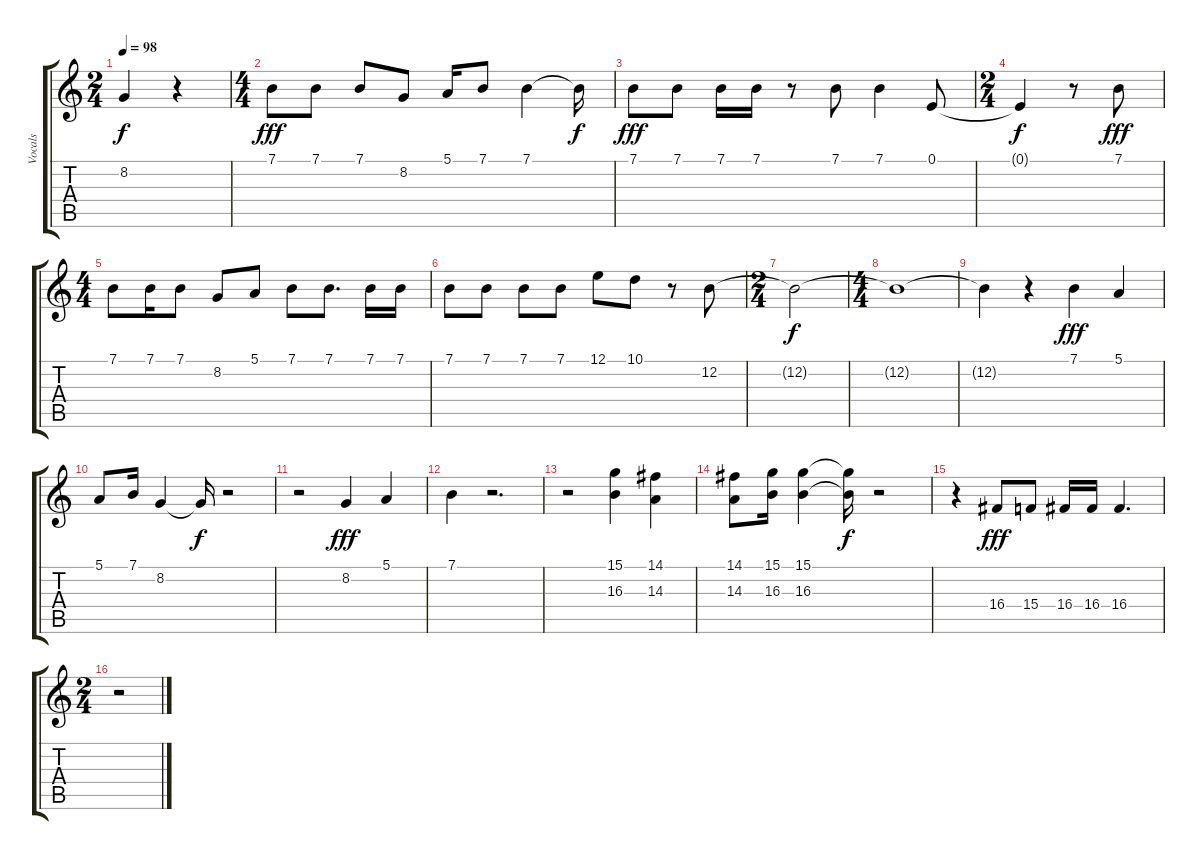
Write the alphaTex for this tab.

\track ("Vocals" "Vocals") {instrument ocarina}
\staff {score tabs}
\tuning (E4 B3 G3 D3 A2 E2) {hide}
\ts (2 4)
\tempo 98
\clef g2
\ks c
8.2{t}.4{dy f} r.4 |
\ts (4 4)
7.1.8{dy fff} 7.1.8 7.1.8 8.2.8 5.1.16 7.1.8 7.1.4 7.1{t}.16{dy f} |
7.1.8{dy fff} 7.1.8 7.1.16 7.1.16 r.8 7.1.8 7.1.4 0.1.8 |
\ts (2 4)
0.1{t}.4{dy f} r.8 7.1.8{dy fff} |
\ts (4 4)
7.1.8 7.1.16 7.1.8 8.2.8 5.1.8 7.1.8 7.1.8{d} 7.1.16 7.1.16 |
7.1.8 7.1.8 7.1.8 7.1.8 12.1.8 10.1.8 r.8 12.2.8 |
\ts (2 4)
12.2{t}.2{dy f} |
\ts (4 4)
12.2{t}.1 |
12.2{t}.4 r.4 7.1.4{dy fff} 5.1.4 |
5.1.8 7.1.16 8.2.4 8.2{t}.16{dy f} r.2 |
r.2 8.2.4{dy fff} 5.1.4 |
7.1.4 r.2{d} |
r.2 (15.1 16.3).4 (14.1 14.3).4 |
(14.1 14.3).8 (15.1 16.3).16 (15.1 16.3).4 (15.1{t} 16.3{t}).16{dy f} r.2 |
r.4 16.4.8{dy fff} 15.4.8 16.4.16 16.4.16 16.4.4{d} |
\ts (2 4)
r.2
